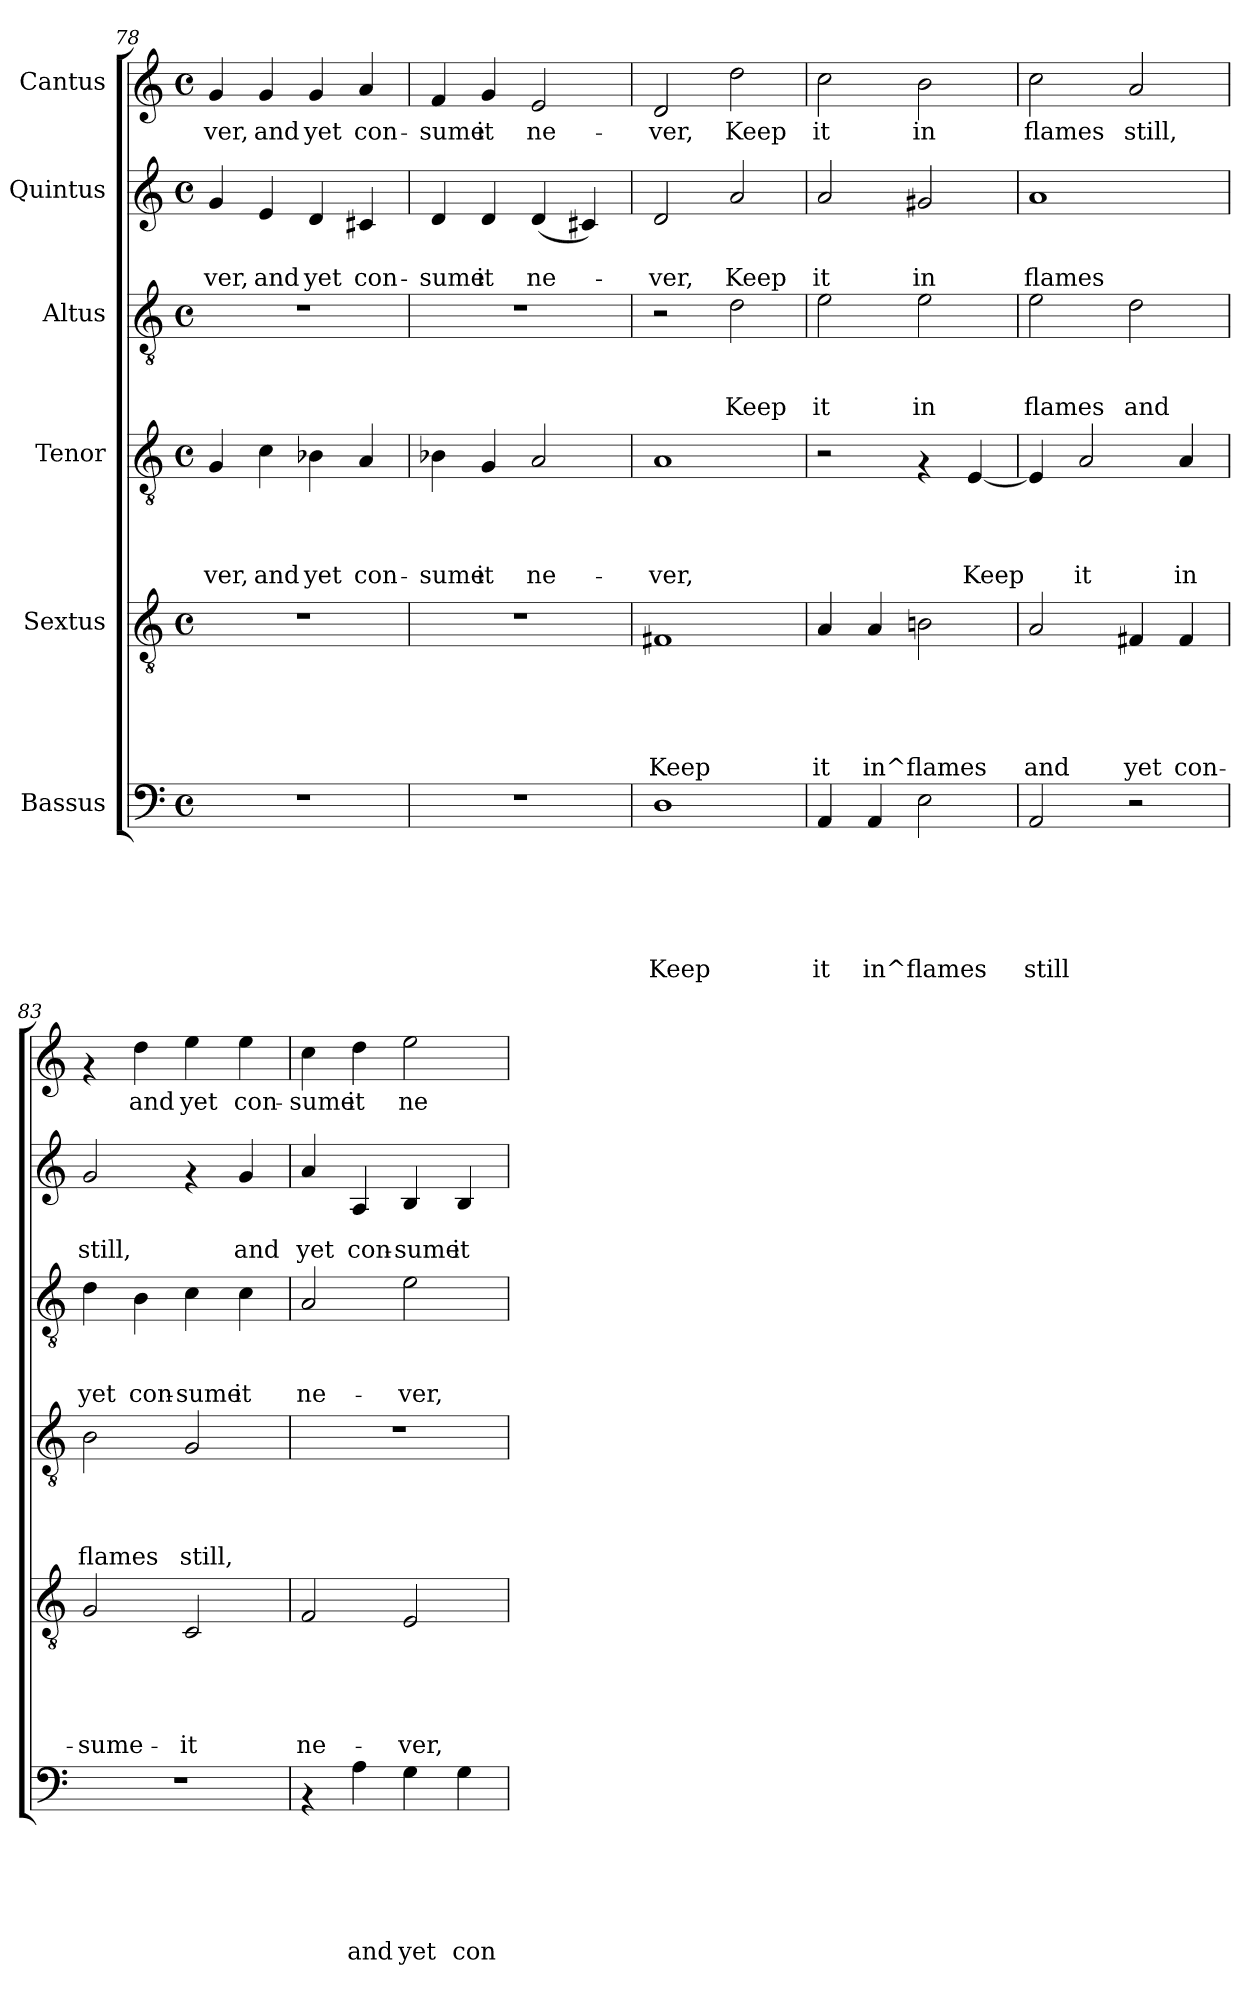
**kern	**text	**text	**text	**text	**text	**text	**kern	**text	**text	**text	**text	**text	**kern	**text	**text	**text	**text	**kern	**text	**text	**text	**kern	**text	**text	**kern	**text
*part6	*part6	*part6	*part6	*part6	*part6	*part6	*part5	*part5	*part5	*part5	*part5	*part5	*part4	*part4	*part4	*part4	*part4	*part3	*part3	*part3	*part3	*part2	*part2	*part2	*part1	*part1
*staff6	*staff6	*staff6	*staff6	*staff6	*staff6	*staff6	*staff5	*staff5	*staff5	*staff5	*staff5	*staff5	*staff4	*staff4	*staff4	*staff4	*staff4	*staff3	*staff3	*staff3	*staff3	*staff2	*staff2	*staff2	*staff1	*staff1
*I"Bassus	*	*	*	*	*	*	*I"Sextus	*	*	*	*	*	*I"Tenor	*	*	*	*	*I"Altus	*	*	*	*I"Quintus	*	*	*I"Cantus	*
*clefF4	*	*	*	*	*	*	*clefGv2	*	*	*	*	*	*clefGv2	*	*	*	*	*clefGv2	*	*	*	*clefG2	*	*	*clefG2	*
*k[]	*	*	*	*	*	*	*k[]	*	*	*	*	*	*k[]	*	*	*	*	*k[]	*	*	*	*k[]	*	*	*k[]	*
*C:	*	*	*	*	*	*	*C:	*	*	*	*	*	*C:	*	*	*	*	*C:	*	*	*	*C:	*	*	*C:	*
*M4/4	*	*	*	*	*	*	*M4/4	*	*	*	*	*	*M4/4	*	*	*	*	*M4/4	*	*	*	*M4/4	*	*	*M4/4	*
*met(c)	*	*	*	*	*	*	*met(c)	*	*	*	*	*	*met(c)	*	*	*	*	*met(c)	*	*	*	*met(c)	*	*	*met(c)	*
=78	=78	=78	=78	=78	=78	=78	=78	=78	=78	=78	=78	=78	=78	=78	=78	=78	=78	=78	=78	=78	=78	=78	=78	=78	=78	=78
!	!	!	!	!	!	!	!	!	!	!	!	!	!	!	!	!	!LO:LY:b	!	!	!	!	!	!	!LO:LY:b	!	!LO:LY:b
1r	.	.	.	.	.	.	1r	.	.	.	.	.	4G/	.	.	.	-ver,	1r	.	.	.	4g/	.	-ver,	4g/	-ver,
!	!	!	!	!	!	!	!	!	!	!	!	!	!	!	!	!	!LO:LY:b	!	!	!	!	!	!	!LO:LY:b	!	!LO:LY:b
.	.	.	.	.	.	.	.	.	.	.	.	.	4c\	.	.	.	and	.	.	.	.	4e/	.	and	4g/	and
!	!	!	!	!	!	!	!	!	!	!	!	!	!	!	!	!	!LO:LY:b	!	!	!	!	!	!	!LO:LY:b	!	!LO:LY:b
.	.	.	.	.	.	.	.	.	.	.	.	.	4B-X\	.	.	.	yet	.	.	.	.	4d/	.	yet	4g/	yet
!	!	!	!	!	!	!	!	!	!	!	!	!	!	!	!	!	!LO:LY:b	!	!	!	!	!	!	!LO:LY:b	!	!LO:LY:b
.	.	.	.	.	.	.	.	.	.	.	.	.	4A/	.	.	.	con-	.	.	.	.	4c#X/	.	con-	4a/	con-
=79	=79	=79	=79	=79	=79	=79	=79	=79	=79	=79	=79	=79	=79	=79	=79	=79	=79	=79	=79	=79	=79	=79	=79	=79	=79	=79
!	!	!	!	!	!	!	!	!	!	!	!	!	!	!	!	!	!LO:LY:b	!	!	!	!	!	!	!LO:LY:b	!	!LO:LY:b
1r	.	.	.	.	.	.	1r	.	.	.	.	.	4B-X\	.	.	.	-sume	1r	.	.	.	4d/	.	-sume	4f/	-sume
!	!	!	!	!	!	!	!	!	!	!	!	!	!	!	!	!	!LO:LY:b	!	!	!	!	!	!	!LO:LY:b	!	!LO:LY:b
.	.	.	.	.	.	.	.	.	.	.	.	.	4G/	.	.	.	it	.	.	.	.	4d/	.	it	4g/	it
!	!	!	!	!	!	!	!	!	!	!	!	!	!	!	!	!	!LO:LY:b	!	!	!	!	!	!	!LO:LY:b	!	!LO:LY:b
.	.	.	.	.	.	.	.	.	.	.	.	.	2A/	.	.	.	ne-	.	.	.	.	(<4d/	.	ne-	2e/	ne-
.	.	.	.	.	.	.	.	.	.	.	.	.	.	.	.	.	.	.	.	.	.	4c#X/)	.	.	.	.
=80	=80	=80	=80	=80	=80	=80	=80	=80	=80	=80	=80	=80	=80	=80	=80	=80	=80	=80	=80	=80	=80	=80	=80	=80	=80	=80
!	!	!	!	!	!	!LO:LY:b	!	!	!	!	!	!LO:LY:b	!	!	!	!	!LO:LY:b	!	!	!	!	!	!	!LO:LY:b	!	!LO:LY:b
1D	.	.	.	.	.	Keep	1F#X	.	.	.	.	Keep	1A	.	.	.	-ver,	2r	.	.	.	2d/	.	-ver,	2d/	-ver,
!	!	!	!	!	!	!	!	!	!	!	!	!	!	!	!	!	!	!	!	!	!LO:LY:b	!	!	!LO:LY:b	!	!LO:LY:b
.	.	.	.	.	.	.	.	.	.	.	.	.	.	.	.	.	.	2d\	.	.	Keep	2a/	.	Keep	2dd\	Keep
=81	=81	=81	=81	=81	=81	=81	=81	=81	=81	=81	=81	=81	=81	=81	=81	=81	=81	=81	=81	=81	=81	=81	=81	=81	=81	=81
!	!	!	!	!	!	!LO:LY:b	!	!	!	!	!	!LO:LY:b	!	!	!	!	!	!	!	!	!LO:LY:b	!	!	!LO:LY:b	!	!LO:LY:b
4AA/	.	.	.	.	.	it	4A/	.	.	.	.	it	2r	.	.	.	.	2e\	.	.	it	2a/	.	it	2cc\	it
!	!	!	!	!	!	!LO:LY:b	!	!	!	!	!	!LO:LY:b	!	!	!	!	!	!	!	!	!	!	!	!	!	!
4AA/	.	.	.	.	.	in^flames	4A/	.	.	.	.	in^flames	.	.	.	.	.	.	.	.	.	.	.	.	.	.
!	!	!	!	!	!	!	!	!	!	!	!	!	!	!	!	!	!	!	!	!	!LO:LY:b	!	!	!LO:LY:b	!	!LO:LY:b
2E\	.	.	.	.	.	.	2Bn\	.	.	.	.	.	4rF	.	.	.	.	2e\	.	.	in	2g#X/	.	in	2b\	in
!	!	!	!	!	!	!	!	!	!	!	!	!	!	!	!	!	!LO:LY:b	!	!	!	!	!	!	!	!	!
.	.	.	.	.	.	.	.	.	.	.	.	.	[<4E/	.	.	.	Keep	.	.	.	.	.	.	.	.	.
!!LO:PB:g=z
=82	=82	=82	=82	=82	=82	=82	=82	=82	=82	=82	=82	=82	=82	=82	=82	=82	=82	=82	=82	=82	=82	=82	=82	=82	=82	=82
!	!	!	!	!	!	!LO:LY:b	!	!	!	!	!	!LO:LY:b	!	!	!	!	!	!	!	!	!LO:LY:b	!	!	!LO:LY:b	!	!LO:LY:b
2AA/	.	.	.	.	.	still	2A/	.	.	.	.	and	4E/]	.	.	.	.	2e\	.	.	flames	1a	.	flames	2cc\	flames
!	!	!	!	!	!	!	!	!	!	!	!	!	!	!	!	!	!LO:LY:b	!	!	!	!	!	!	!	!	!
.	.	.	.	.	.	.	.	.	.	.	.	.	2A/	.	.	.	it	.	.	.	.	.	.	.	.	.
!	!	!	!	!	!	!	!	!	!	!	!	!LO:LY:b	!	!	!	!	!	!	!	!	!LO:LY:b	!	!	!	!	!LO:LY:b
2r	.	.	.	.	.	.	4F#X/	.	.	.	.	yet	.	.	.	.	.	2d\	.	.	and	.	.	.	2a/	still,
!	!	!	!	!	!	!	!	!	!	!	!	!LO:LY:b	!	!	!	!	!LO:LY:b	!	!	!	!	!	!	!	!	!
.	.	.	.	.	.	.	4F#/	.	.	.	.	con-	4A/	.	.	.	in	.	.	.	.	.	.	.	.	.
=83	=83	=83	=83	=83	=83	=83	=83	=83	=83	=83	=83	=83	=83	=83	=83	=83	=83	=83	=83	=83	=83	=83	=83	=83	=83	=83
!	!	!	!	!	!	!	!	!	!	!	!	!LO:LY:b	!	!	!	!	!LO:LY:b	!	!	!	!LO:LY:b	!	!	!LO:LY:b	!	!
1r	.	.	.	.	.	.	2G/	.	.	.	.	-sume-	2B\	.	.	.	flames	4d\	.	.	yet	2g/	.	still,	4rf	.
!	!	!	!	!	!	!	!	!	!	!	!	!	!	!	!	!	!	!	!	!	!LO:LY:b	!	!	!	!	!LO:LY:b
.	.	.	.	.	.	.	.	.	.	.	.	.	.	.	.	.	.	4B\	.	.	con-	.	.	.	4dd\	and
!	!	!	!	!	!	!	!	!	!	!	!	!LO:LY:b	!	!	!	!	!LO:LY:b	!	!	!	!LO:LY:b	!	!	!	!	!LO:LY:b
.	.	.	.	.	.	.	2C/	.	.	.	.	-it	2G/	.	.	.	still,	4c\	.	.	-sume	4rf	.	.	4ee\	yet
!	!	!	!	!	!	!	!	!	!	!	!	!	!	!	!	!	!	!	!	!	!LO:LY:b	!	!	!LO:LY:b	!	!LO:LY:b
.	.	.	.	.	.	.	.	.	.	.	.	.	.	.	.	.	.	4c\	.	.	it	4g/	.	and	4ee\	con-
=84	=84	=84	=84	=84	=84	=84	=84	=84	=84	=84	=84	=84	=84	=84	=84	=84	=84	=84	=84	=84	=84	=84	=84	=84	=84	=84
!	!	!	!	!	!	!	!	!	!	!	!	!LO:LY:b	!	!	!	!	!	!	!	!	!LO:LY:b	!	!	!LO:LY:b	!	!LO:LY:b
4rAA	.	.	.	.	.	.	2F/	.	.	.	.	ne-	1r	.	.	.	.	2A/	.	.	ne-	4a/	.	yet	4cc\	-sume
!	!	!	!	!	!	!LO:LY:b	!	!	!	!	!	!	!	!	!	!	!	!	!	!	!	!	!	!LO:LY:b	!	!LO:LY:b
4A\	.	.	.	.	.	and	.	.	.	.	.	.	.	.	.	.	.	.	.	.	.	4A/	.	con-	4dd\	it
!	!	!	!	!	!	!LO:LY:b	!	!	!	!	!	!LO:LY:b	!	!	!	!	!	!	!	!	!LO:LY:b	!	!	!LO:LY:b	!	!LO:LY:b
4G\	.	.	.	.	.	yet	2E/	.	.	.	.	-ver,	.	.	.	.	.	2e\	.	.	-ver,	4B/	.	-sume	2ee\	ne-
!	!	!	!	!	!	!LO:LY:b	!	!	!	!	!	!	!	!	!	!	!	!	!	!	!	!	!	!LO:LY:b	!	!
4G\	.	.	.	.	.	con-	.	.	.	.	.	.	.	.	.	.	.	.	.	.	.	4B/	.	it	.	.
=	=	=	=	=	=	=	=	=	=	=	=	=	=	=	=	=	=	=	=	=	=	=	=	=	=	=
*-	*-	*-	*-	*-	*-	*-	*-	*-	*-	*-	*-	*-	*-	*-	*-	*-	*-	*-	*-	*-	*-	*-	*-	*-	*-	*-
